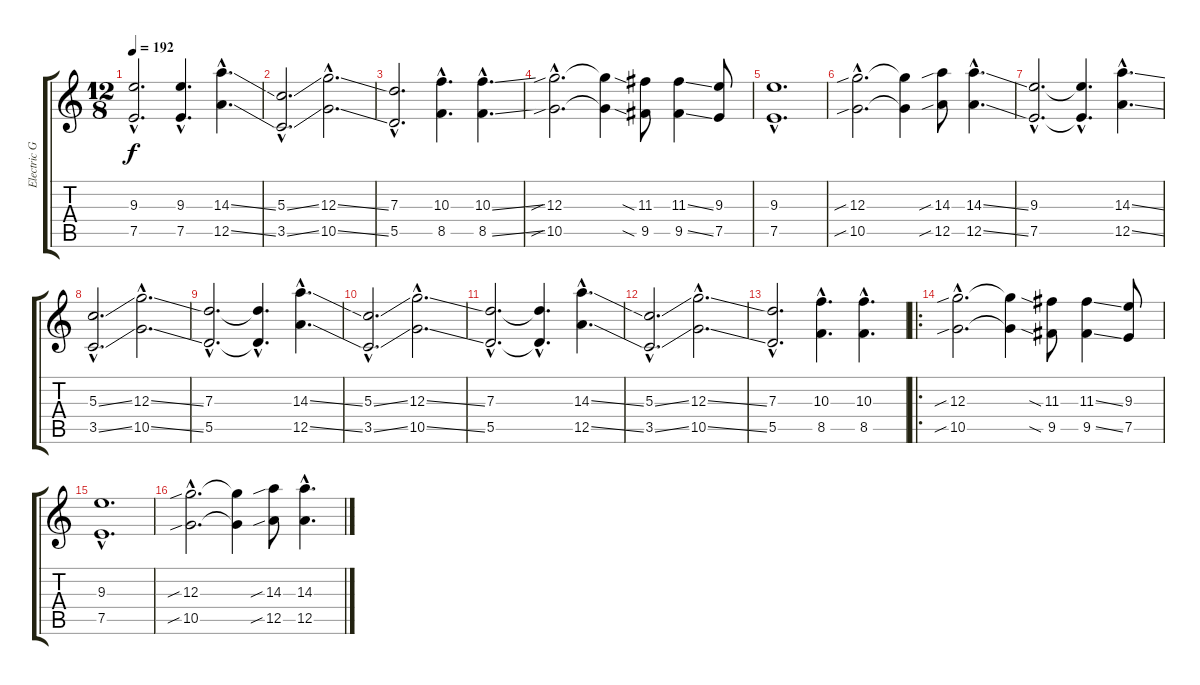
\track ("Electric Guitar 1" "Electric G") {instrument electricguitarclean}
\staff {score tabs}
\tuning (E4 B3 G3 D3 A2 E2) {hide}
\ts (12 8)
\tempo 192
\clef g2
\ks c
(9.3{hac} 7.5{hac}).2{d dy f} (9.3{hac} 7.5{hac}).4{d} (14.3{ss hac} 12.5{ss hac}).4{d} |
(5.3{ss hac} 3.5{ss hac}).2{d} (12.3{ss hac} 10.5{ss hac}).2{d} |
(7.3{hac} 5.5{hac}).2{d} (10.3{hac} 8.5{hac}).4{d} (10.3{ss hac} 8.5{ss hac}).4{d} |
(12.3{sib hac} 10.5{sib hac}).2{d} (12.3{t} 10.5{t}).4 (11.3{sia} 9.5{sia}).8 (11.3{ss} 9.5{ss}).4 (9.3 7.5).8 |
(9.3{hac} 7.5{hac}).1{d} |
(12.3{sib hac} 10.5{sib hac}).2{d} (12.3{t} 10.5{t}).4 (14.3{sib} 12.5{sib}).8 (14.3{ss hac} 12.5{ss hac}).4{d} |
(9.3{hac} 7.5{hac}).2{d} (9.3{hac t} 7.5{hac t}).4{d} (14.3{ss hac} 12.5{ss hac}).4{d} |
(5.3{ss hac} 3.5{ss hac}).2{d} (12.3{ss hac} 10.5{ss hac}).2{d} |
(7.3{hac} 5.5{hac}).2{d} (7.3{hac t} 5.5{hac t}).4{d} (14.3{ss hac} 12.5{ss hac}).4{d} |
(5.3{ss hac} 3.5{ss hac}).2{d} (12.3{ss hac} 10.5{ss hac}).2{d} |
(7.3{hac} 5.5{hac}).2{d} (7.3{hac t} 5.5{hac t}).4{d} (14.3{ss hac} 12.5{ss hac}).4{d} |
(5.3{ss hac} 3.5{ss hac}).2{d} (12.3{ss hac} 10.5{ss hac}).2{d} |
(7.3{hac} 5.5{hac}).2{d} (10.3{hac} 8.5{hac}).4{d} (10.3{hac} 8.5{hac}).4{d} |
\ro
(12.3{sib hac} 10.5{sib hac}).2{d} (12.3{t} 10.5{t}).4 (11.3{sia} 9.5{sia}).8 (11.3{ss} 9.5{ss}).4 (9.3 7.5).8 |
(9.3{hac} 7.5{hac}).1{d} |
(12.3{sib hac} 10.5{sib hac}).2{d} (12.3{t} 10.5{t}).4 (14.3{sib} 12.5{sib}).8 (14.3{ss hac} 12.5{ss hac}).4{d}
